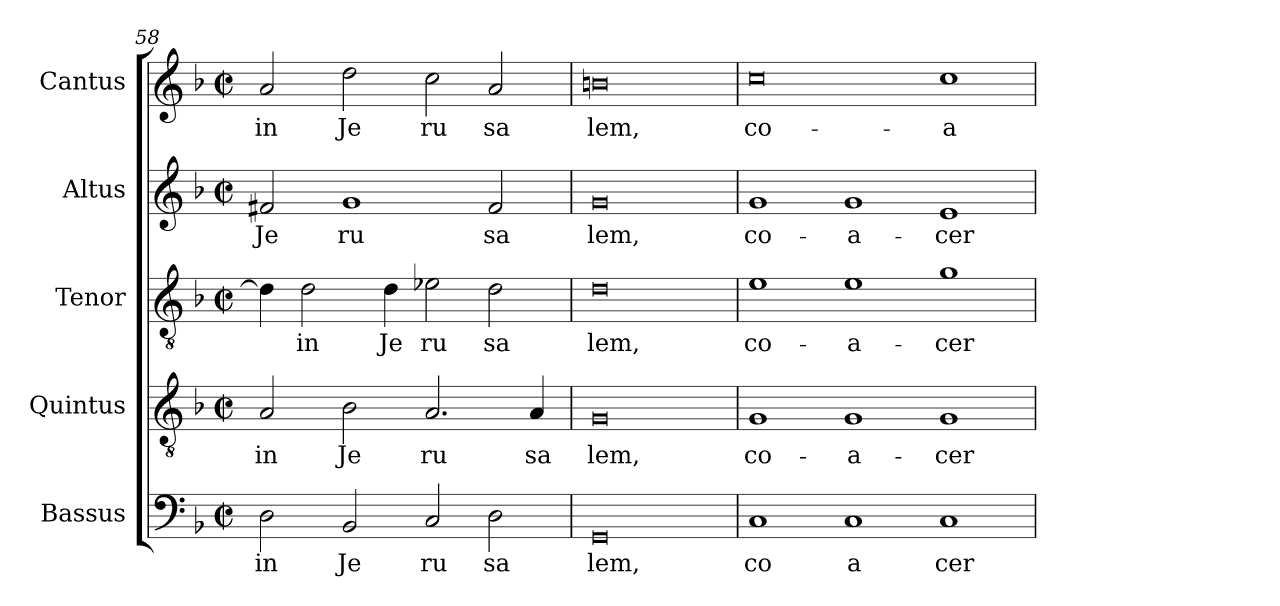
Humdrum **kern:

**kern	**text	**kern	**text	**kern	**text	**kern	**text	**kern	**text
*part5	*part5	*part4	*part4	*part3	*part3	*part2	*part2	*part1	*part1
*staff5	*staff5	*staff4	*staff4	*staff3	*staff3	*staff2	*staff2	*staff1	*staff1
*I"Bassus	*	*I"Quintus	*	*I"Tenor	*	*I"Altus	*	*I"Cantus	*
*clefF4	*	*clefGv2	*	*clefGv2	*	*clefG2	*	*clefG2	*
*k[b-]	*	*k[b-]	*	*k[b-]	*	*k[b-]	*	*k[b-]	*
*F:	*	*F:	*	*F:	*	*F:	*	*F:	*
*M2/2	*	*M2/2	*	*M2/2	*	*M2/2	*	*M2/2	*
*met(c|)	*	*met(c|)	*	*met(c|)	*	*met(c|)	*	*met(c|)	*
=58	=58	=58	=58	=58	=58	=58	=58	=58	=58
!	!LO:LY:b:cj	!	!LO:LY:b:cj	!	!	!	!LO:LY:b:cj	!	!LO:LY:b:cj
2D\	in	2A/	in	4d\]	.	2f#X/	Je	2a/	in
!	!	!	!	!	!LO:LY:b:cj	!	!	!	!
.	.	.	.	2d\	in	.	.	.	.
!	!LO:LY:b:cj	!	!LO:LY:b:cj	!	!	!	!LO:LY:b:cj	!	!LO:LY:b:cj
2BB-/	Je	2B-\	Je	.	.	1g	ru	2dd\	Je
!	!	!	!	!	!LO:LY:b:cj	!	!	!	!
.	.	.	.	4d\	Je	.	.	.	.
!	!LO:LY:b:cj	!	!LO:LY:b:cj	!	!LO:LY:b:cj	!	!	!	!LO:LY:b:cj
2C/	ru	2.A/	ru	2e-X\	ru	.	.	2cc\	ru
!	!LO:LY:b:cj	!	!	!	!LO:LY:b:cj	!	!LO:LY:b:cj	!	!LO:LY:b:cj
2D\	sa	.	.	2d\	sa	2f#/	sa	2a/	sa
!	!	!	!LO:LY:b:cj	!	!	!	!	!	!
.	.	4A/	sa	.	.	.	.	.	.
!!LO:LB:g=z
=59	=59	=59	=59	=59	=59	=59	=59	=59	=59
!	!LO:LY:b:cj	!	!LO:LY:b:cj	!	!LO:LY:b:cj	!	!LO:LY:b:cj	!	!LO:LY:b:cj
0GG	lem,	0G	lem,	0d	lem,	0g	lem,	0bn	lem,
=60	=60	=60	=60	=60	=60	=60	=60	=60	=60
!	!LO:LY:b:cj	!	!LO:LY:b:cj	!	!LO:LY:b:cj	!	!LO:LY:b:cj	!	!LO:LY:b:cj
1C	co	1G	co-	1e	co-	1g	co-	0cc	co-
!	!LO:LY:b:cj	!	!LO:LY:b:cj	!	!LO:LY:b:cj	!	!LO:LY:b:cj	!	!
1C	a	1G	-a-	1e	-a-	1g	-a-	.	.
!	!LO:LY:b:cj	!	!LO:LY:b:cj	!	!LO:LY:b:cj	!	!LO:LY:b:cj	!	!LO:LY:b:cj
1C	cer	1G	-cer-	1g	-cer-	1e	-cer-	1cc	-a-
=	=	=	=	=	=	=	=	=	=
*-	*-	*-	*-	*-	*-	*-	*-	*-	*-
